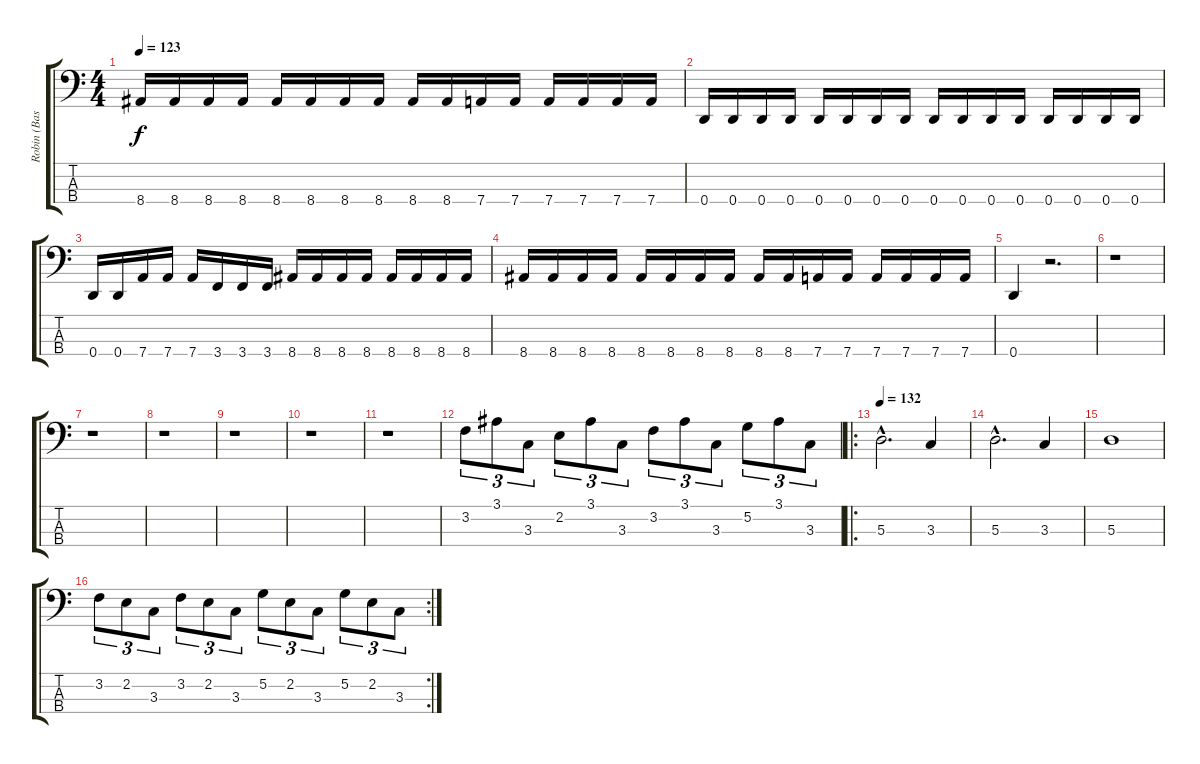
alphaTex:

\track ("Robin (Bass)" "Robin (Bas") {instrument electricbassfinger}
\staff {score tabs}
\tuning (G2 D2 A1 D1) {hide}
\ts (4 4)
\tempo 123
\clef f4
\ks c
8.4.16{dy f} 8.4.16 8.4.16 8.4.16 8.4.16 8.4.16 8.4.16 8.4.16 8.4.16 8.4.16 7.4.16 7.4.16 7.4.16 7.4.16 7.4.16 7.4.16 |
0.4.16 0.4.16 0.4.16 0.4.16 0.4.16 0.4.16 0.4.16 0.4.16 0.4.16 0.4.16 0.4.16 0.4.16 0.4.16 0.4.16 0.4.16 0.4.16 |
0.4.16 0.4.16 7.4.16 7.4.16 7.4.16 3.4.16 3.4.16 3.4.16 8.4.16 8.4.16 8.4.16 8.4.16 8.4.16 8.4.16 8.4.16 8.4.16 |
8.4.16 8.4.16 8.4.16 8.4.16 8.4.16 8.4.16 8.4.16 8.4.16 8.4.16 8.4.16 7.4.16 7.4.16 7.4.16 7.4.16 7.4.16 7.4.16 |
0.4.4 r.2{d} |
r.1 |
r.1 |
r.1 |
r.1 |
r.1 |
r.1 |
3.2.8{tu (3 2)} 3.1.8{tu (3 2)} 3.3.8{tu (3 2)} 2.2.8{tu (3 2)} 3.1.8{tu (3 2)} 3.3.8{tu (3 2)} 3.2.8{tu (3 2)} 3.1.8{tu (3 2)} 3.3.8{tu (3 2)} 5.2.8{tu (3 2)} 3.1.8{tu (3 2)} 3.3.8{tu (3 2)} |
\ro
\tempo 132
5.3{hac}.2{d} 3.3.4 |
5.3{hac}.2{d} 3.3.4 |
5.3.1 |
\rc 2
3.2.8{tu (3 2)} 2.2.8{tu (3 2)} 3.3.8{tu (3 2)} 3.2.8{tu (3 2)} 2.2.8{tu (3 2)} 3.3.8{tu (3 2)} 5.2.8{tu (3 2)} 2.2.8{tu (3 2)} 3.3.8{tu (3 2)} 5.2.8{tu (3 2)} 2.2.8{tu (3 2)} 3.3.8{tu (3 2)}
